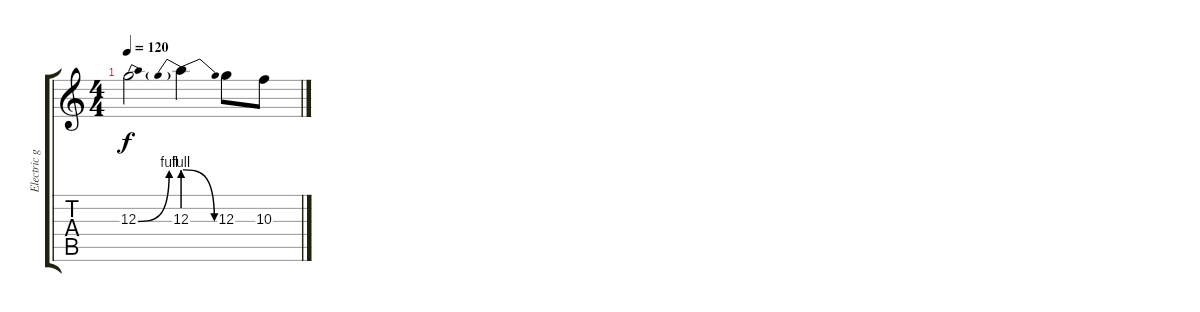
\track ("Electric guitar" "Electric g") {instrument overdrivenguitar}
\staff {score tabs}
\tuning (E4 B3 G3 D3 A2 D2) {hide}
\ts (4 4)
\tempo 120
\clef g2
\ks c
12.3{be (bend 0 0 60 4)}.2{dy f} 12.3{be (prebendrelease 0 4 60 0)}.4 12.3.8 10.3.8
